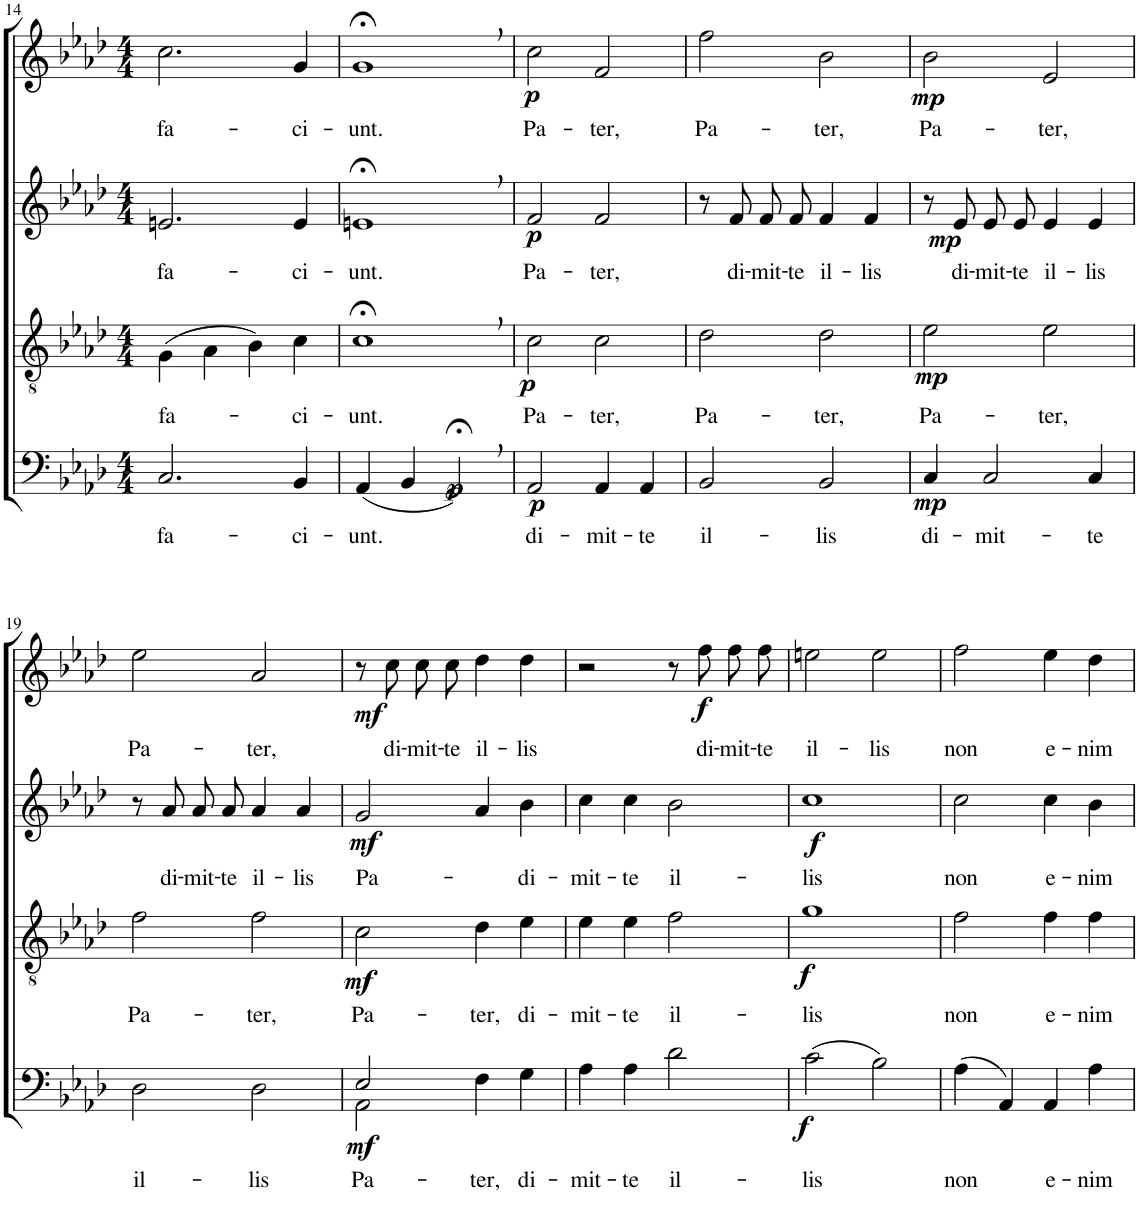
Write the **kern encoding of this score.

**kern	**text	**dynam	**kern	**text	**dynam	**kern	**text	**dynam	**kern	**text	**dynam
*part4	*part4	*part4	*part3	*part3	*part3	*part2	*part2	*part2	*part1	*part1	*part1
*staff4	*staff4	*staff4	*staff3	*staff3	*staff3	*staff2	*staff2	*staff2	*staff1	*staff1	*staff1
*I"Bassi	*	*	*I"Tenori	*	*	*I"Contralti	*	*	*I"Soprani	*	*
!!LO:PB:g=z
*clefF4	*	*	*clefGv2	*	*	*clefG2	*	*	*clefG2	*	*
*	*	*	*	*	*	*	*	*	*Trd1c2	*	*
*k[b-e-a-d-]	*	*	*k[b-e-a-d-]	*	*	*k[b-e-a-d-]	*	*	*k[b-e-a-d-]	*	*
*A-:	*	*	*A-:	*	*	*A-:	*	*	*A-:	*	*
*M4/4	*	*	*M4/4	*	*	*M4/4	*	*	*M4/4	*	*
=14	=14	=14	=14	=14	=14	=14	=14	=14	=14	=14	=14
!	!LO:LY:b	!	!	!LO:LY:b	!	!	!LO:LY:b	!	!	!LO:LY:b	!
2.C/	fa-	.	(4G\	fa-	.	2.en/	fa-	.	2.cc\	fa-	.
.	.	.	4A-\	.	.	.	.	.	.	.	.
.	.	.	4B-\)	.	.	.	.	.	.	.	.
!	!LO:LY:b	!	!	!LO:LY:b	!	!	!LO:LY:b	!	!	!LO:LY:b	!
4BB-/	-ci-	.	4c\	-ci-	.	4e/	-ci-	.	4g/	-ci-	.
=15	=15	=15	=15	=15	=15	=15	=15	=15	=15	=15	=15
!	!LO:LY:b	!	!	!LO:LY:b	!	!	!LO:LY:b	!	!	!LO:LY:b	!
(4AA-/	-unt.	.	1c;<,	-unt.	.	1en;<,	-unt.	.	1g;<,	-unt.	.
4BB-/	.	.	.	.	.	.	.	.	.	.	.
!	!	!LO:DY:b	!	!	!	!	!	!	!	!	!
2GG;<,/)	.	p	.	.	.	.	.	.	.	.	.
=16	=16	=16	=16	=16	=16	=16	=16	=16	=16	=16	=16
!	!LO:LY:b	!LO:DY:b	!	!LO:LY:b	!LO:DY:b	!	!LO:LY:b	!LO:DY:b	!	!LO:LY:b	!LO:DY:b
2AA-/	di-	p	2c\	Pa-	p	2f/	Pa-	p	2cc\	Pa-	p
!	!LO:LY:b	!	!	!LO:LY:b	!	!	!LO:LY:b	!	!	!LO:LY:b	!
4AA-/	-mit-	.	2c\	-ter,	.	2f/	-ter,	.	2f/	-ter,	.
!	!LO:LY:b	!	!	!	!	!	!	!	!	!	!
4AA-/	-te	.	.	.	.	.	.	.	.	.	.
=17	=17	=17	=17	=17	=17	=17	=17	=17	=17	=17	=17
!	!LO:LY:b	!	!	!LO:LY:b	!	!	!	!	!	!LO:LY:b	!
2BB-/	il-	.	2d-\	Pa-	.	8r	.	.	2ff\	Pa-	.
!	!	!	!	!	!	!	!LO:LY:b	!	!	!	!
.	.	.	.	.	.	8f/	di-	.	.	.	.
!	!	!	!	!	!	!	!LO:LY:b	!	!	!	!
.	.	.	.	.	.	8f/L	-mit-	.	.	.	.
!	!	!	!	!	!	!	!LO:LY:b	!	!	!	!
.	.	.	.	.	.	8f/J	-te	.	.	.	.
!	!LO:LY:b	!	!	!LO:LY:b	!	!	!LO:LY:b	!	!	!LO:LY:b	!
2BB-/	-lis	.	2d-\	-ter,	.	4f/	il-	.	2b-\	-ter,	.
!	!	!	!	!	!	!	!LO:LY:b	!	!	!	!
.	.	.	.	.	.	4f/	-lis	.	.	.	.
=18	=18	=18	=18	=18	=18	=18	=18	=18	=18	=18	=18
!	!LO:LY:b	!LO:DY:b	!	!LO:LY:b	!LO:DY:b	!	!	!	!	!LO:LY:b	!LO:DY:b
4C/	di-	mp	2e-\	Pa-	mp	8r	.	.	2b-\	Pa-	mp
!	!	!	!	!	!	!	!LO:LY:b	!LO:DY:b	!	!	!
.	.	.	.	.	.	8e-/	di-	mp	.	.	.
!	!LO:LY:b	!	!	!	!	!	!LO:LY:b	!	!	!	!
2C/	-mit-	.	.	.	.	8e-/L	-mit-	.	.	.	.
!	!	!	!	!	!	!	!LO:LY:b	!	!	!	!
.	.	.	.	.	.	8e-/J	-te	.	.	.	.
!	!	!	!	!LO:LY:b	!	!	!LO:LY:b	!	!	!LO:LY:b	!
.	.	.	2e-\	-ter,	.	4e-/	il-	.	2e-/	-ter,	.
!	!LO:LY:b	!	!	!	!	!	!LO:LY:b	!	!	!	!
4C/	-te	.	.	.	.	4e-/	-lis	.	.	.	.
!!LO:LB:g=z
=19	=19	=19	=19	=19	=19	=19	=19	=19	=19	=19	=19
!	!LO:LY:b	!	!	!LO:LY:b	!	!	!	!	!	!LO:LY:b	!
2D-\	il-	.	2f\	Pa-	.	8r	.	.	2ee-\	Pa-	.
!	!	!	!	!	!	!	!LO:LY:b	!	!	!	!
.	.	.	.	.	.	8a-/	di-	.	.	.	.
!	!	!	!	!	!	!	!LO:LY:b	!	!	!	!
.	.	.	.	.	.	8a-/L	-mit-	.	.	.	.
!	!	!	!	!	!	!	!LO:LY:b	!	!	!	!
.	.	.	.	.	.	8a-/J	-te	.	.	.	.
!	!LO:LY:b	!	!	!LO:LY:b	!	!	!LO:LY:b	!	!	!LO:LY:b	!
2D-\	-lis	.	2f\	-ter,	.	4a-/	il-	.	2a-/	-ter,	.
!	!	!	!	!	!	!	!LO:LY:b	!	!	!	!
.	.	.	.	.	.	4a-/	-lis	.	.	.	.
=20	=20	=20	=20	=20	=20	=20	=20	=20	=20	=20	=20
!	!LO:LY:b	!LO:DY:b	!	!LO:LY:b	!LO:DY:b	!	!LO:LY:b	!LO:DY:b	!	!	!LO:DY:b
*^	*	*	*	*	*	*	*	*	*	*	*
2E-/	2AA-\	Pa-	mf	2c\	Pa-	mf	2g/	Pa-	mf	8r	.	mf
!	!	!	!	!	!	!	!	!	!	!	!LO:LY:b	!
.	.	.	.	.	.	.	.	.	.	8cc\	di-	.
!	!	!	!	!	!	!	!	!	!	!	!LO:LY:b	!
.	.	.	.	.	.	.	.	.	.	8cc\L	-mit-	.
!	!	!	!	!	!	!	!	!	!	!	!LO:LY:b	!
.	.	.	.	.	.	.	.	.	.	8cc\J	-te	.
!	!	!LO:LY:b	!	!	!LO:LY:b	!	!	!	!	!	!LO:LY:b	!
4F\	2ryy	-ter,	.	4d-\	-ter,	.	4a-/	.	.	4dd-\	il-	.
!	!	!LO:LY:b	!	!	!LO:LY:b	!	!	!LO:LY:b	!	!	!LO:LY:b	!
4G\	.	di-	.	4e-\	di-	.	4b-\	di-	.	4dd-\	-lis	.
*v	*v	*	*	*	*	*	*	*	*	*	*	*
=21	=21	=21	=21	=21	=21	=21	=21	=21	=21	=21	=21
!	!LO:LY:b	!	!	!LO:LY:b	!	!	!LO:LY:b	!	!	!	!
4A-\	-mit-	.	4e-\	-mit-	.	4cc\	-mit-	.	2r	.	.
!	!LO:LY:b	!	!	!LO:LY:b	!	!	!LO:LY:b	!	!	!	!
4A-\	-te	.	4e-\	-te	.	4cc\	-te	.	.	.	.
!	!LO:LY:b	!	!	!LO:LY:b	!	!	!LO:LY:b	!	!	!	!
2d-\	il-	.	2f\	il-	.	2b-\	il-	.	8r	.	.
!	!	!	!	!	!	!	!	!	!	!LO:LY:b	!LO:DY:b
.	.	.	.	.	.	.	.	.	8ff\	di-	f
!	!	!	!	!	!	!	!	!	!	!LO:LY:b	!
.	.	.	.	.	.	.	.	.	8ff\L	-mit-	.
!	!	!	!	!	!	!	!	!	!	!LO:LY:b	!
.	.	.	.	.	.	.	.	.	8ff\J	-te	.
=22	=22	=22	=22	=22	=22	=22	=22	=22	=22	=22	=22
!	!LO:LY:b	!LO:DY:b	!	!LO:LY:b	!LO:DY:b	!	!LO:LY:b	!LO:DY:b	!	!LO:LY:b	!
(2c\	-lis	f	1g	-lis	f	1cc	-lis	f	2een\	il-	.
!	!	!	!	!	!	!	!	!	!	!LO:LY:b	!
2B-\)	.	.	.	.	.	.	.	.	2ee\	-lis	.
=23	=23	=23	=23	=23	=23	=23	=23	=23	=23	=23	=23
!	!LO:LY:b	!	!	!LO:LY:b	!	!	!LO:LY:b	!	!	!LO:LY:b	!
(4A-\	non	.	2f\	non	.	2cc\	non	.	2ff\	non	.
4AA-/)	.	.	.	.	.	.	.	.	.	.	.
!	!LO:LY:b	!	!	!LO:LY:b	!	!	!LO:LY:b	!	!	!LO:LY:b	!
4AA-/	e-	.	4f\	e-	.	4cc\	e-	.	4ee-\	e-	.
!	!LO:LY:b	!	!	!LO:LY:b	!	!	!LO:LY:b	!	!	!LO:LY:b	!
4A-\	-nim	.	4f\	-nim	.	4b-\	-nim	.	4dd-\	-nim	.
=	=	=	=	=	=	=	=	=	=	=	=
*-	*-	*-	*-	*-	*-	*-	*-	*-	*-	*-	*-
